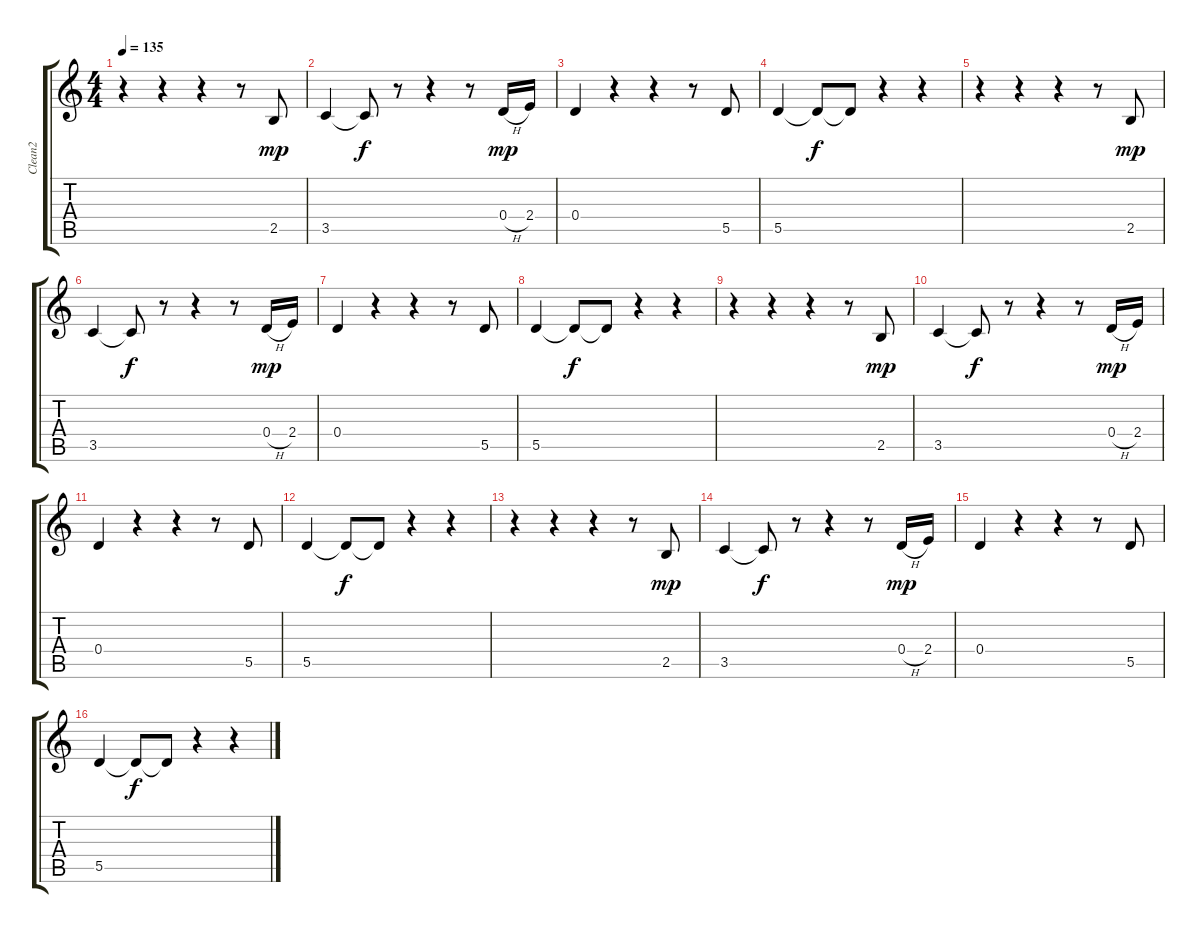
\track ("Clean2" "Clean2") {instrument electricguitarclean}
\staff {score tabs}
\tuning (E4 B3 G3 D3 A2 E2) {hide}
\ts (4 4)
\tempo 135
\clef g2
\ks c
r.4{dy mp instrument electricguitarclean} r.4 r.4 r.8 2.5.8 |
3.5.4 3.5{t}.8{dy f} r.8 r.4 r.8 0.4{h}.16{dy mp} 2.4.16 |
0.4.4 r.4 r.4 r.8 5.5.8 |
5.5.4 5.5{t}.8{dy f} 5.5{t}.8 r.4 r.4 |
r.4 r.4 r.4 r.8 2.5.8{dy mp} |
3.5.4 3.5{t}.8{dy f} r.8 r.4 r.8 0.4{h}.16{dy mp} 2.4.16 |
0.4.4 r.4 r.4 r.8 5.5.8 |
5.5.4 5.5{t}.8{dy f} 5.5{t}.8 r.4 r.4 |
r.4 r.4 r.4 r.8 2.5.8{dy mp} |
3.5.4 3.5{t}.8{dy f} r.8 r.4 r.8 0.4{h}.16{dy mp} 2.4.16 |
0.4.4 r.4 r.4 r.8 5.5.8 |
5.5.4 5.5{t}.8{dy f} 5.5{t}.8 r.4 r.4 |
r.4 r.4 r.4 r.8 2.5.8{dy mp} |
3.5.4 3.5{t}.8{dy f} r.8 r.4 r.8 0.4{h}.16{dy mp} 2.4.16 |
0.4.4 r.4 r.4 r.8 5.5.8 |
5.5.4 5.5{t}.8{dy f} 5.5{t}.8 r.4 r.4
